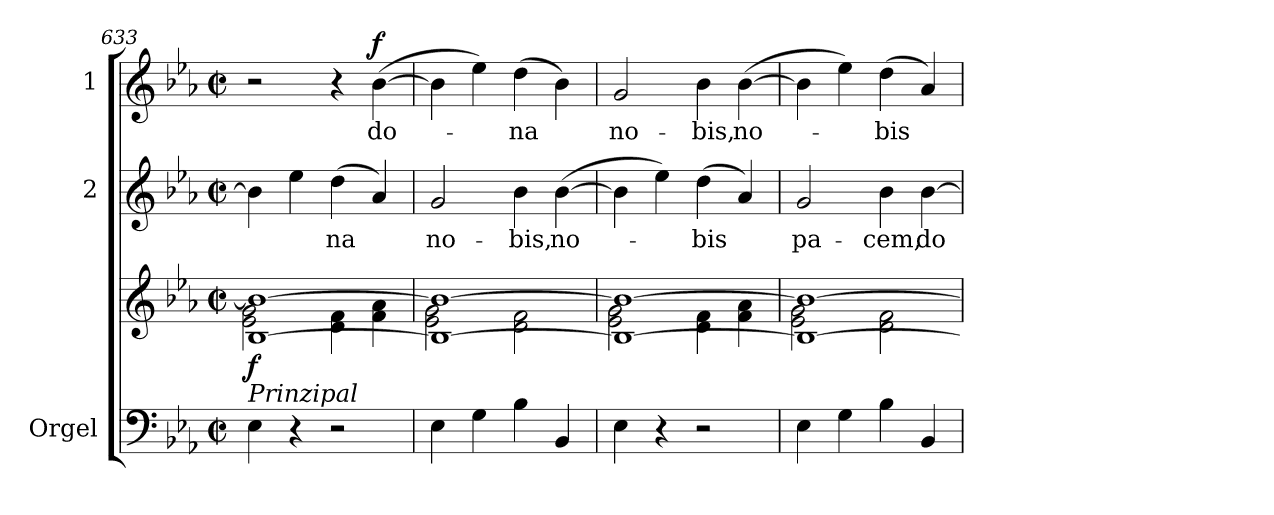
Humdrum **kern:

**kern	**kern	**dynam	**kern	**text	**kern	**text	**dynam
*part3	*part3	*part3	*part2	*part2	*part1	*part1	*part1
*staff4	*staff3	*staff3/4	*staff2	*staff2	*staff1	*staff1	*staff1
*I"Orgel	*	*	*I"2	*	*I"1	*	*
*I'Org.	*	*	*	*	*	*	*
*clefF4	*clefG2	*	*clefG2	*	*clefG2	*	*
*k[b-e-a-]	*k[b-e-a-]	*	*k[b-e-a-]	*	*k[b-e-a-]	*	*
*E-:	*E-:	*	*E-:	*	*E-:	*	*
*M2/2	*M2/2	*	*M2/2	*	*M2/2	*	*
*met(c|)	*met(c|)	*	*met(c|)	*	*met(c|)	*	*
=633	=633	=633	=633	=633	=633	=633	=633
*	*^	*	*	*	*	*	*
!	!LO:TX:b:i:t=Prinzipal	!	!	!	!	!	!	!
!	!	!	!LO:DY:b	!	!	!	!	!
4E-\	[<1B- 1b-_	2e-\ 2g\	f	4b-\]	.	2r	.	.
4r	.	.	.	4ee-\	.	.	.	.
!	!	!	!	!	!LO:LY:b	!	!	!
2r	.	4d\ 4f\	.	(>4dd\	-na	4r	.	.
!	!	!	!	!	!	!	!LO:LY:b	!LO:DY:a
.	.	4f\ 4a-\	.	4a-/)	.	(>[4b-\	do-	f
=634	=634	=634	=634	=634	=634	=634	=634	=634
!	!	!	!	!	!LO:LY:b	!	!	!
4E-\	1B-_ 1b-_	2e-\ 2g\	.	2g/	no-	4b-\]	.	.
4G\	.	.	.	.	.	4ee-\)	.	.
!	!	!	!	!	!LO:LY:b	!	!LO:LY:b	!
4B-\	.	2d\ 2f\	.	4b-\	-bis,	(>4dd\	-na	.
!	!	!	!	!	!LO:LY:b	!	!	!
4BB-/	.	.	.	(>[4b-\	no-	4b-\)	.	.
!!LO:LB:g=z
=635	=635	=635	=635	=635	=635	=635	=635	=635
!	!	!	!	!	!	!	!LO:LY:b	!
4E-\	1B-_ 1b-_	2e-\ 2g\	.	4b-\]	.	2g/	no-	.
4r	.	.	.	4ee-\)	.	.	.	.
!	!	!	!	!	!LO:LY:b	!	!LO:LY:b	!
2r	.	4d\ 4f\	.	(>4dd\	-bis	4b-\	-bis,	.
!	!	!	!	!	!	!	!LO:LY:b	!
.	.	4f\ 4a-\	.	4a-/)	.	(>[4b-\	no-	.
=636	=636	=636	=636	=636	=636	=636	=636	=636
!	!	!	!	!	!LO:LY:b	!	!	!
4E-\	1B-_ 1b-_	2e-\ 2g\	.	2g/	pa-	4b-\]	.	.
4G\	.	.	.	.	.	4ee-\)	.	.
!	!	!	!	!	!LO:LY:b	!	!LO:LY:b	!
4B-\	.	2d\ 2f\	.	4b-\	-cem,	(>4dd\	-bis	.
!	!	!	!	!	!LO:LY:b	!	!	!
4BB-/	.	.	.	[4b-\	do-	4a-/)	.	.
*	*v	*v	*	*	*	*	*	*
=	=	=	=	=	=	=	=
*-	*-	*-	*-	*-	*-	*-	*-
